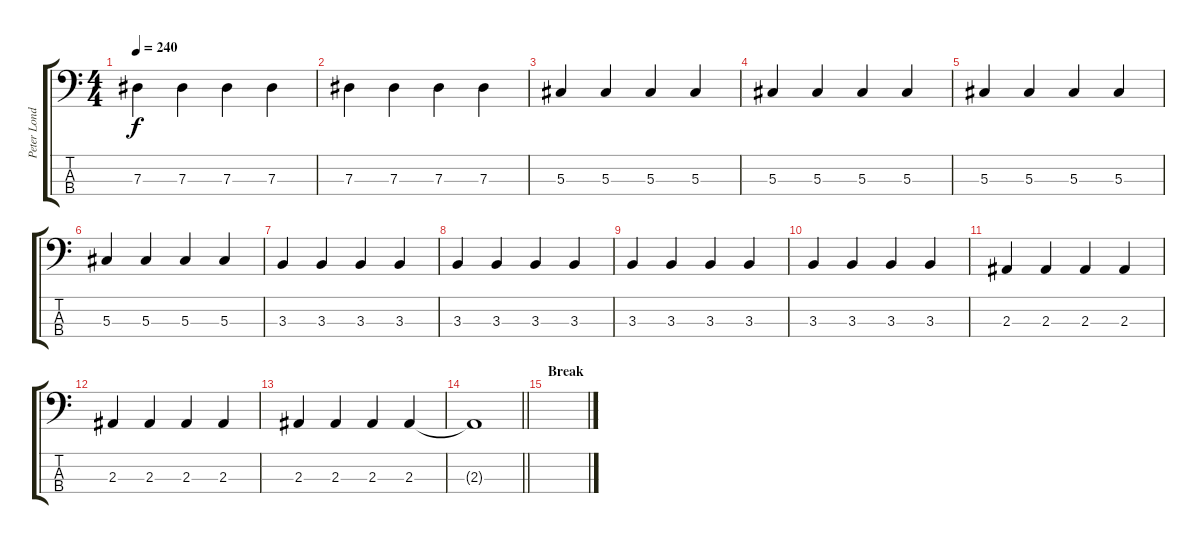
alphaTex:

\track ("Peter London (Bass)" "Peter Lond") {instrument electricbassfinger}
\staff {score tabs}
\tuning (Gb2 Db2 Ab1 Eb1) {hide}
\ts (4 4)
\tempo 240
\clef f4
\ks c
7.3.4{dy f} 7.3.4 7.3.4 7.3.4 |
7.3.4 7.3.4 7.3.4 7.3.4 |
5.3.4 5.3.4 5.3.4 5.3.4 |
5.3.4 5.3.4 5.3.4 5.3.4 |
5.3.4 5.3.4 5.3.4 5.3.4 |
5.3.4 5.3.4 5.3.4 5.3.4 |
3.3.4 3.3.4 3.3.4 3.3.4 |
3.3.4 3.3.4 3.3.4 3.3.4 |
3.3.4 3.3.4 3.3.4 3.3.4 |
3.3.4 3.3.4 3.3.4 3.3.4 |
2.3.4 2.3.4 2.3.4 2.3.4 |
2.3.4 2.3.4 2.3.4 2.3.4 |
2.3.4 2.3.4 2.3.4 2.3.4 |
\barLineRight lightlight
2.3{t}.1 |
\section ("" "Break")
